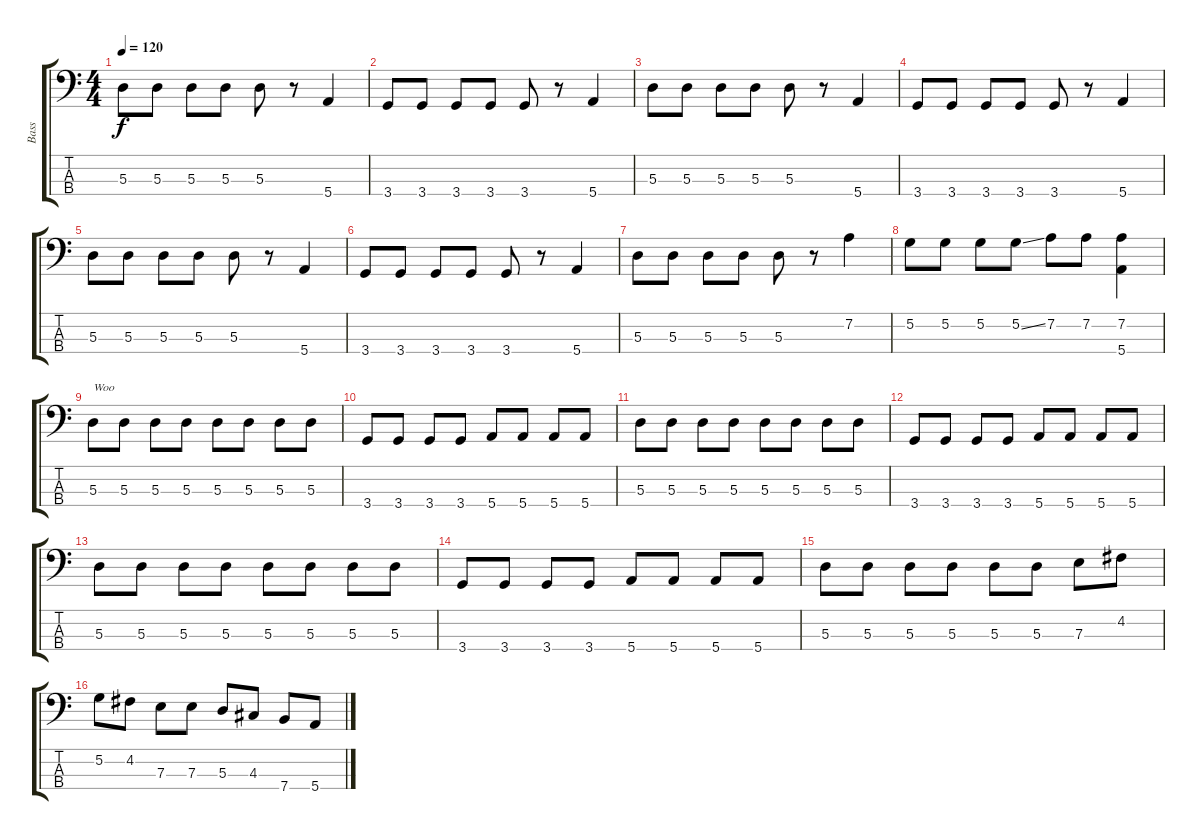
\track ("Bass" "Bass") {instrument electricbassfinger}
\staff {score tabs}
\tuning (G2 D2 A1 E1) {hide}
\ts (4 4)
\tempo 120
\clef f4
\ks c
5.3.8{dy f} 5.3.8 5.3.8 5.3.8 5.3.8 r.8 5.4.4 |
3.4.8 3.4.8 3.4.8 3.4.8 3.4.8 r.8 5.4.4 |
5.3.8 5.3.8 5.3.8 5.3.8 5.3.8 r.8 5.4.4 |
3.4.8 3.4.8 3.4.8 3.4.8 3.4.8 r.8 5.4.4 |
5.3.8 5.3.8 5.3.8 5.3.8 5.3.8 r.8 5.4.4 |
3.4.8 3.4.8 3.4.8 3.4.8 3.4.8 r.8 5.4.4 |
5.3.8 5.3.8 5.3.8 5.3.8 5.3.8 r.8 7.2.4 |
5.2.8 5.2.8 5.2.8 5.2{ss}.8 7.2.8 7.2.8 (7.2 5.4).4 |
5.3.8{txt "Woo"} 5.3.8 5.3.8 5.3.8 5.3.8 5.3.8 5.3.8 5.3.8 |
3.4.8 3.4.8 3.4.8 3.4.8 5.4.8 5.4.8 5.4.8 5.4.8 |
5.3.8 5.3.8 5.3.8 5.3.8 5.3.8 5.3.8 5.3.8 5.3.8 |
3.4.8 3.4.8 3.4.8 3.4.8 5.4.8 5.4.8 5.4.8 5.4.8 |
5.3.8 5.3.8 5.3.8 5.3.8 5.3.8 5.3.8 5.3.8 5.3.8 |
3.4.8 3.4.8 3.4.8 3.4.8 5.4.8 5.4.8 5.4.8 5.4.8 |
5.3.8 5.3.8 5.3.8 5.3.8 5.3.8 5.3.8 7.3.8 4.2.8 |
5.2.8 4.2.8 7.3.8 7.3.8 5.3.8 4.3.8 7.4.8 5.4.8
